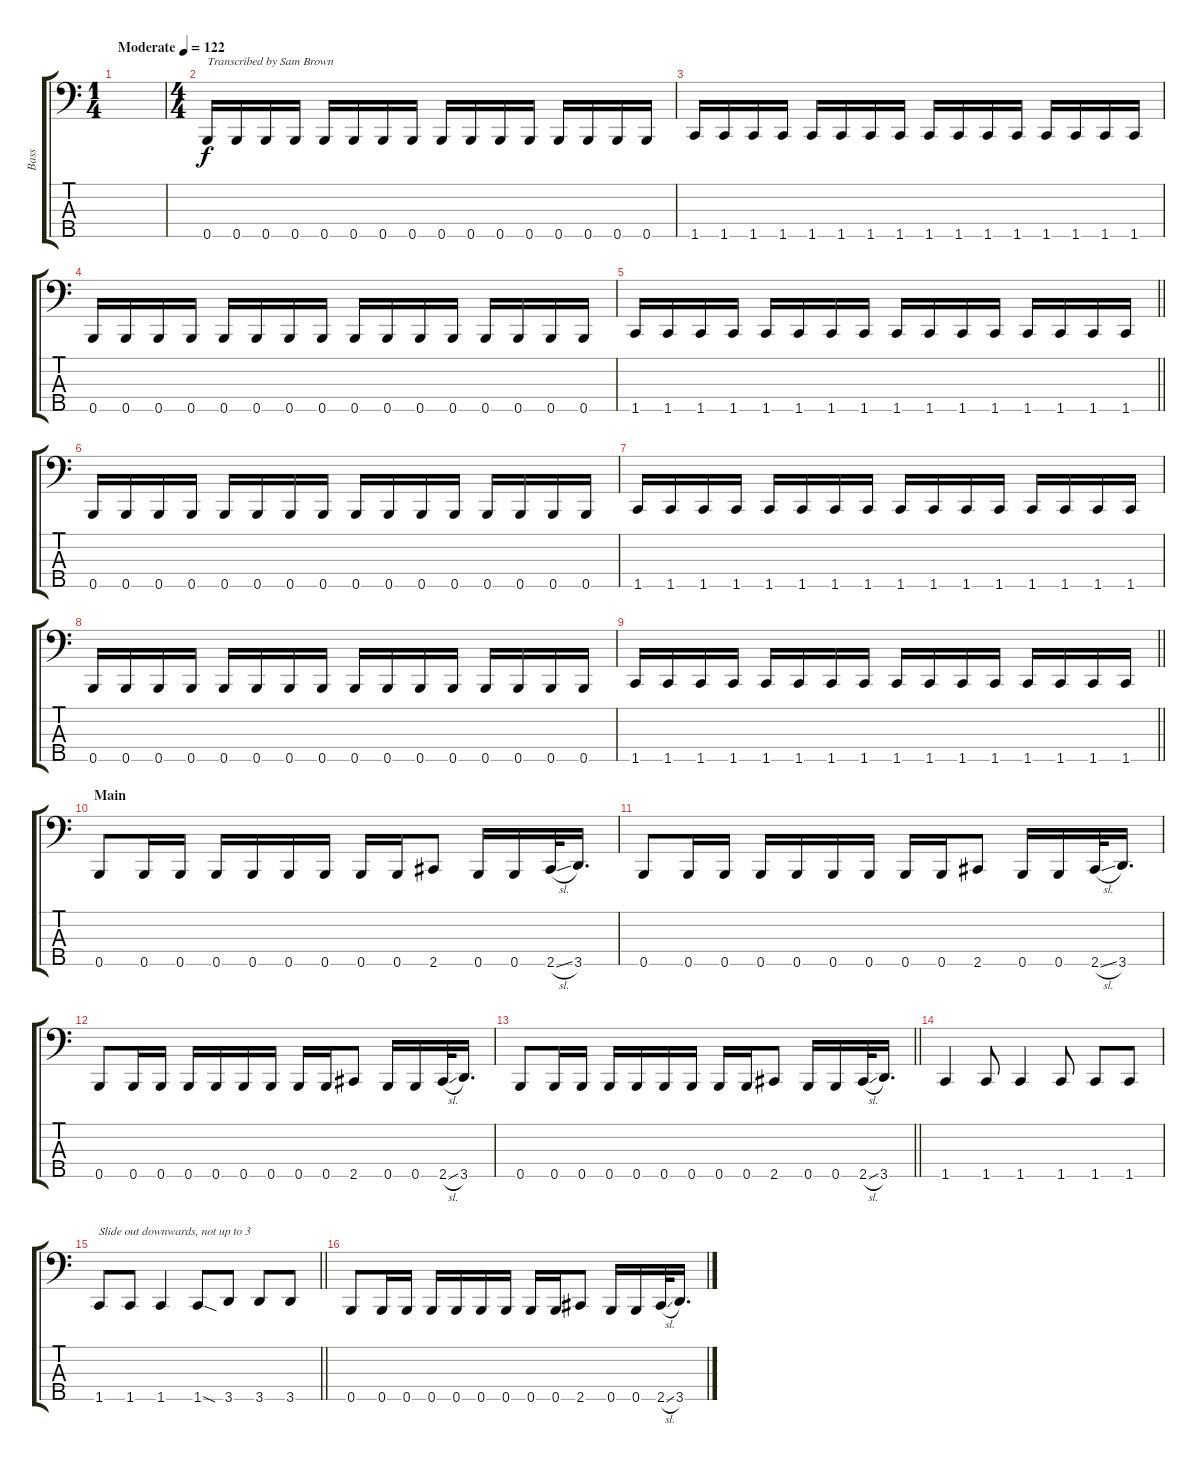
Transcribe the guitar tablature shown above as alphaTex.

\track ("Bass" "Bass") {instrument electricbassfinger}
\staff {score tabs}
\tuning (G2 D2 A1 E1 B0) {hide}
\ts (1 4)
\tempo (122 "Moderate")
\clef f4
\ks c
|
\ts (4 4)
0.5.16{txt "Transcribed by Sam Brown"} 0.5.16 0.5.16 0.5.16 0.5.16 0.5.16 0.5.16 0.5.16 0.5.16 0.5.16 0.5.16 0.5.16 0.5.16 0.5.16 0.5.16 0.5.16 |
1.5.16 1.5.16 1.5.16 1.5.16 1.5.16 1.5.16 1.5.16 1.5.16 1.5.16 1.5.16 1.5.16 1.5.16 1.5.16 1.5.16 1.5.16 1.5.16 |
0.5.16 0.5.16 0.5.16 0.5.16 0.5.16 0.5.16 0.5.16 0.5.16 0.5.16 0.5.16 0.5.16 0.5.16 0.5.16 0.5.16 0.5.16 0.5.16 |
\barLineRight lightlight
1.5.16 1.5.16 1.5.16 1.5.16 1.5.16 1.5.16 1.5.16 1.5.16 1.5.16 1.5.16 1.5.16 1.5.16 1.5.16 1.5.16 1.5.16 1.5.16 |
\section ("" "")
0.5.16 0.5.16 0.5.16 0.5.16 0.5.16 0.5.16 0.5.16 0.5.16 0.5.16 0.5.16 0.5.16 0.5.16 0.5.16 0.5.16 0.5.16 0.5.16 |
1.5.16 1.5.16 1.5.16 1.5.16 1.5.16 1.5.16 1.5.16 1.5.16 1.5.16 1.5.16 1.5.16 1.5.16 1.5.16 1.5.16 1.5.16 1.5.16 |
0.5.16 0.5.16 0.5.16 0.5.16 0.5.16 0.5.16 0.5.16 0.5.16 0.5.16 0.5.16 0.5.16 0.5.16 0.5.16 0.5.16 0.5.16 0.5.16 |
\barLineRight lightlight
1.5.16 1.5.16 1.5.16 1.5.16 1.5.16 1.5.16 1.5.16 1.5.16 1.5.16 1.5.16 1.5.16 1.5.16 1.5.16 1.5.16 1.5.16 1.5.16 |
\section ("" "Main")
0.5.8 0.5.16 0.5.16 0.5.16 0.5.16 0.5.16 0.5.16 0.5.16 0.5.16 2.5.8 0.5.16 0.5.16 2.5{sl}.32 3.5.16{d} |
0.5.8 0.5.16 0.5.16 0.5.16 0.5.16 0.5.16 0.5.16 0.5.16 0.5.16 2.5.8 0.5.16 0.5.16 2.5{sl}.32 3.5.16{d} |
0.5.8 0.5.16 0.5.16 0.5.16 0.5.16 0.5.16 0.5.16 0.5.16 0.5.16 2.5.8 0.5.16 0.5.16 2.5{sl}.32 3.5.16{d} |
\barLineRight lightlight
0.5.8 0.5.16 0.5.16 0.5.16 0.5.16 0.5.16 0.5.16 0.5.16 0.5.16 2.5.8 0.5.16 0.5.16 2.5{sl}.32 3.5.16{d} |
\section ("" "")
1.5.4 1.5.8 1.5.4 1.5.8 1.5.8 1.5.8 |
\barLineRight lightlight
1.5.8{txt "Slide out downwards, not up to 3"} 1.5.8 1.5.4 1.5{sod}.8 3.5.8 3.5.8 3.5.8 |
\section ("" "")
0.5.8 0.5.16 0.5.16 0.5.16 0.5.16 0.5.16 0.5.16 0.5.16 0.5.16 2.5.8 0.5.16 0.5.16 2.5{sl}.32 3.5.16{d}
